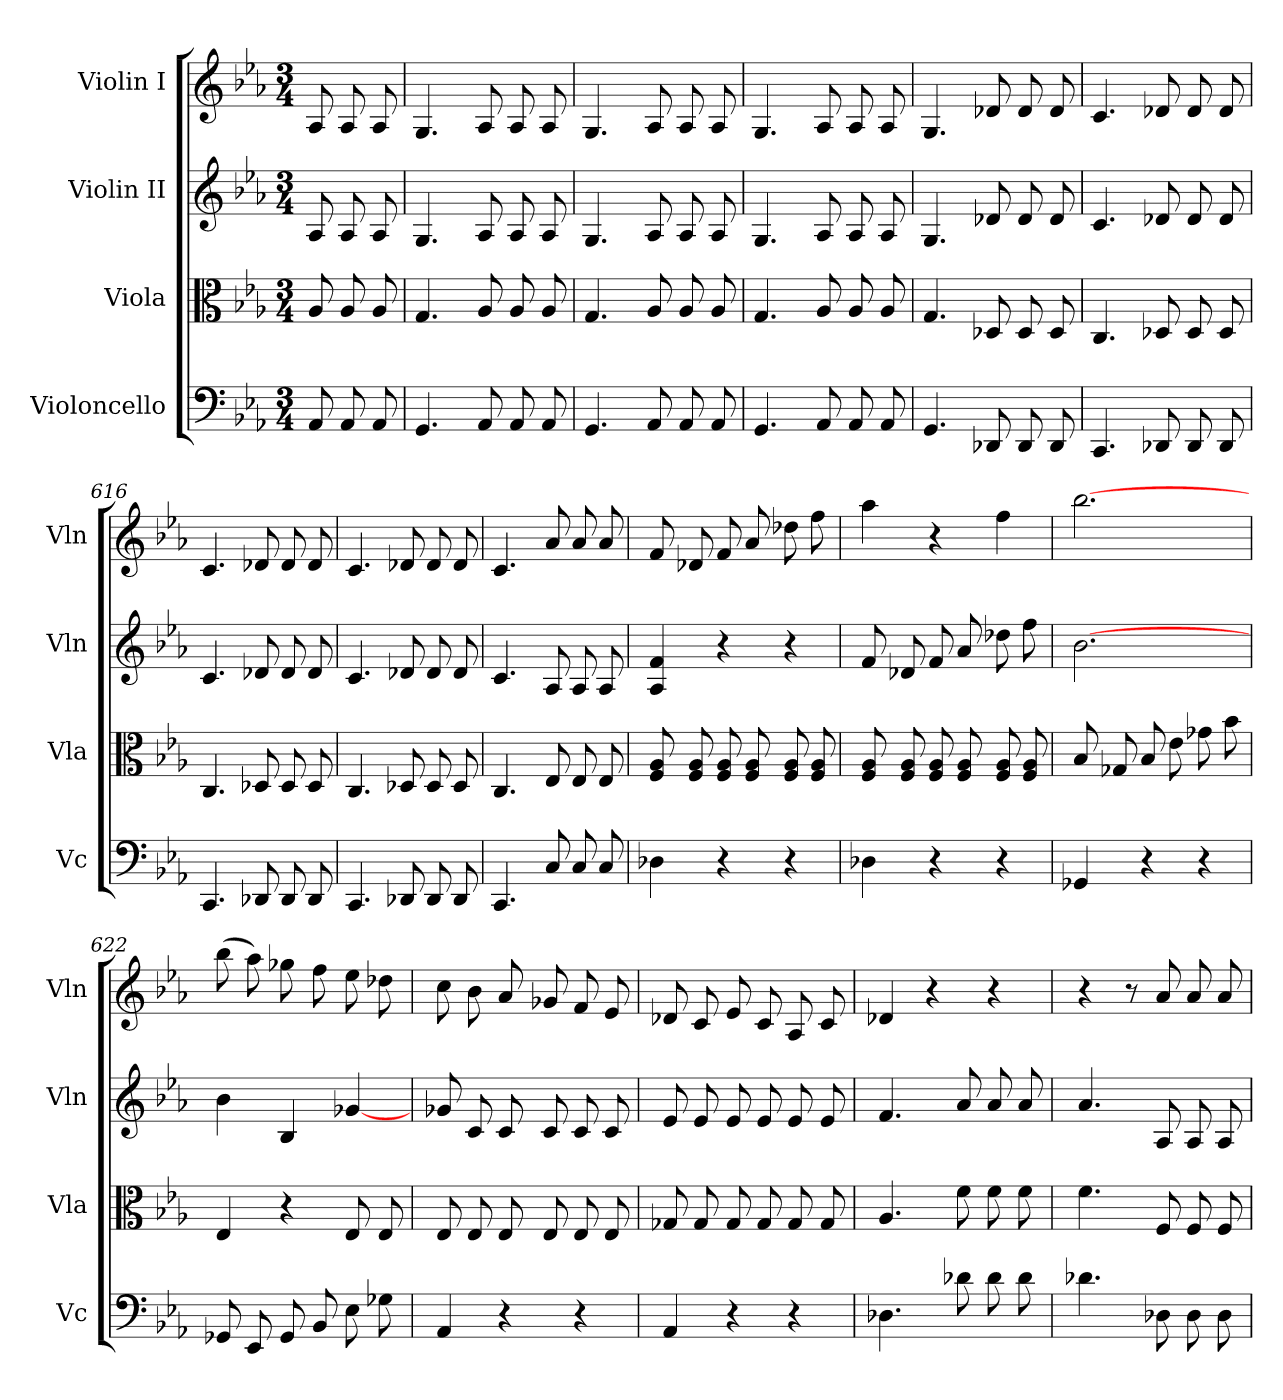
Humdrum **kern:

**kern	**kern	**kern	**kern
*part4	*part3	*part2	*part1
*staff4	*staff3	*staff2	*staff1
*I"Violoncello	*I"Viola	*I"Violin II	*I"Violin I
*I'Vc	*I'Vla	*I'Vln	*I'Vln
*clefF4	*clefC3	*clefG2	*clefG2
*k[b-e-a-]	*k[b-e-a-]	*k[b-e-a-]	*k[b-e-a-]
*c:	*c:	*c:	*c:
*M3/4	*M3/4	*M3/4	*M3/4
=	=	=	=
8AA-	8A-	8A-	8A-
8AA-	8A-	8A-	8A-
8AA-	8A-	8A-	8A-
=611	=611	=611	=611
4.GG	4.G	4.G	4.G
8AA-	8A-	8A-	8A-
8AA-	8A-	8A-	8A-
8AA-	8A-	8A-	8A-
=612	=612	=612	=612
4.GG	4.G	4.G	4.G
8AA-	8A-	8A-	8A-
8AA-	8A-	8A-	8A-
8AA-	8A-	8A-	8A-
=613	=613	=613	=613
4.GG	4.G	4.G	4.G
8AA-	8A-	8A-	8A-
8AA-	8A-	8A-	8A-
8AA-	8A-	8A-	8A-
=614	=614	=614	=614
4.GG	4.G	4.G	4.G
8DD-X	8D-X	8d-X	8d-X
8DD-	8D-	8d-	8d-
8DD-	8D-	8d-	8d-
=615	=615	=615	=615
4.CC	4.C	4.c	4.c
8DD-X	8D-X	8d-X	8d-X
8DD-	8D-	8d-	8d-
8DD-	8D-	8d-	8d-
=616	=616	=616	=616
4.CC	4.C	4.c	4.c
8DD-X	8D-X	8d-X	8d-X
8DD-	8D-	8d-	8d-
8DD-	8D-	8d-	8d-
=617	=617	=617	=617
4.CC	4.C	4.c	4.c
8DD-X	8D-X	8d-X	8d-X
8DD-	8D-	8d-	8d-
8DD-	8D-	8d-	8d-
=618	=618	=618	=618
4.CC	4.C	4.c	4.c
8C	8E-	8A-	8a-
8C	8E-	8A-	8a-
8C	8E-	8A-	8a-
=619	=619	=619	=619
4D-X	8F 8A-	4A- 4f	8f
.	8F 8A-	.	8d-X
4r	8F 8A-	4r	8f
.	8F 8A-	.	8a-
4r	8F 8A-	4r	8dd-X
.	8F 8A-	.	8ff
=620	=620	=620	=620
4D-X	8F 8A-	8f	4aa-
.	8F 8A-	8d-X	.
4r	8F 8A-	8f	4r
.	8F 8A-	8a-	.
4r	8F 8A-	8dd-X	4ff
.	8F 8A-	8ff	.
=621	=621	=621	=621
4GG-X	8B-	[2.b-	[2.bb-
.	8G-X	.	.
4r	8B-	.	.
.	8e-	.	.
4r	8g-X	.	.
.	8b-	.	.
=622	=622	=622	=622
8GG-X	4E-	4b-	(8bb-
8EE-	.	.	8aa-)
8GG-	4r	4B-	8gg-X
8BB-	.	.	8ff
8E-	8E-	[4g-X	8ee-
8G-X	8E-	.	8dd-X
=623	=623	=623	=623
4AA-	8E-	8g-X	8cc
.	8E-	8c	8b-
4r	8E-	8c	8a-
.	8E-	8c	8g-X
4r	8E-	8c	8f
.	8E-	8c	8e-
=624	=624	=624	=624
4AA-	8G-X	8e-	8d-X
.	8G-	8e-	8c
4r	8G-	8e-	8e-
.	8G-	8e-	8c
4r	8G-	8e-	8A-
.	8G-	8e-	8c
=625	=625	=625	=625
4.D-X	4.A-	4.f	4d-X
.	.	.	4r
8d-X	8f	8a-	.
8d-	8f	8a-	4r
8d-	8f	8a-	.
=626	=626	=626	=626
4.d-X	4.f	4.a-	4r
.	.	.	8r
8D-X	8F	8A-	8a-
8D-	8F	8A-	8a-
8D-	8F	8A-	8a-
=	=	=	=
*-	*-	*-	*-
